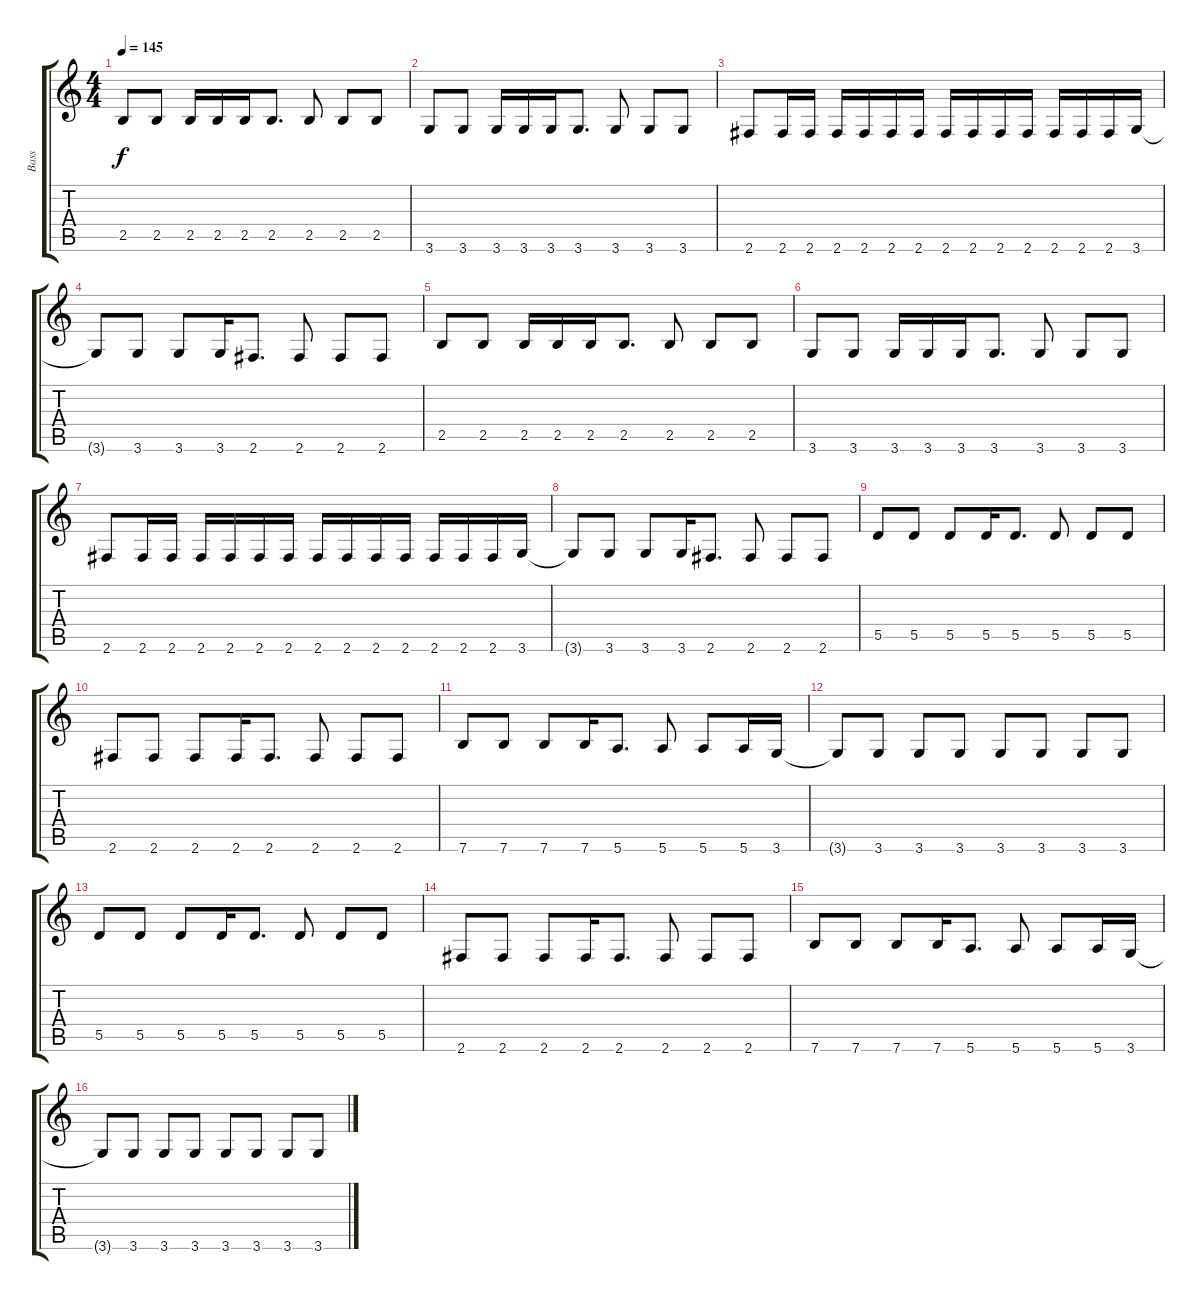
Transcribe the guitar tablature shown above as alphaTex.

\track ("Bass" "Bass") {instrument electricbassfinger}
\staff {score tabs}
\tuning (E4 B3 G3 D3 A2 E2) {hide}
\ts (4 4)
\tempo 145
\clef g2
\ks c
2.5.8{dy f} 2.5.8 2.5.16 2.5.16 2.5.16 2.5.8{d} 2.5.8 2.5.8 2.5.8 |
3.6.8 3.6.8 3.6.16 3.6.16 3.6.16 3.6.8{d} 3.6.8 3.6.8 3.6.8 |
2.6.8 2.6.16 2.6.16 2.6.16 2.6.16 2.6.16 2.6.16 2.6.16 2.6.16 2.6.16 2.6.16 2.6.16 2.6.16 2.6.16 3.6.16 |
3.6{t}.8 3.6.8 3.6.8 3.6.16 2.6.8{d} 2.6.8 2.6.8 2.6.8 |
2.5.8 2.5.8 2.5.16 2.5.16 2.5.16 2.5.8{d} 2.5.8 2.5.8 2.5.8 |
3.6.8 3.6.8 3.6.16 3.6.16 3.6.16 3.6.8{d} 3.6.8 3.6.8 3.6.8 |
2.6.8 2.6.16 2.6.16 2.6.16 2.6.16 2.6.16 2.6.16 2.6.16 2.6.16 2.6.16 2.6.16 2.6.16 2.6.16 2.6.16 3.6.16 |
3.6{t}.8 3.6.8 3.6.8 3.6.16 2.6.8{d} 2.6.8 2.6.8 2.6.8 |
5.5.8 5.5.8 5.5.8 5.5.16 5.5.8{d} 5.5.8 5.5.8 5.5.8 |
2.6.8 2.6.8 2.6.8 2.6.16 2.6.8{d} 2.6.8 2.6.8 2.6.8 |
7.6.8 7.6.8 7.6.8 7.6.16 5.6.8{d} 5.6.8 5.6.8 5.6.16 3.6.16 |
3.6{t}.8 3.6.8 3.6.8 3.6.8 3.6.8 3.6.8 3.6.8 3.6.8 |
5.5.8 5.5.8 5.5.8 5.5.16 5.5.8{d} 5.5.8 5.5.8 5.5.8 |
2.6.8 2.6.8 2.6.8 2.6.16 2.6.8{d} 2.6.8 2.6.8 2.6.8 |
7.6.8 7.6.8 7.6.8 7.6.16 5.6.8{d} 5.6.8 5.6.8 5.6.16 3.6.16 |
3.6{t}.8 3.6.8 3.6.8 3.6.8 3.6.8 3.6.8 3.6.8 3.6.8
